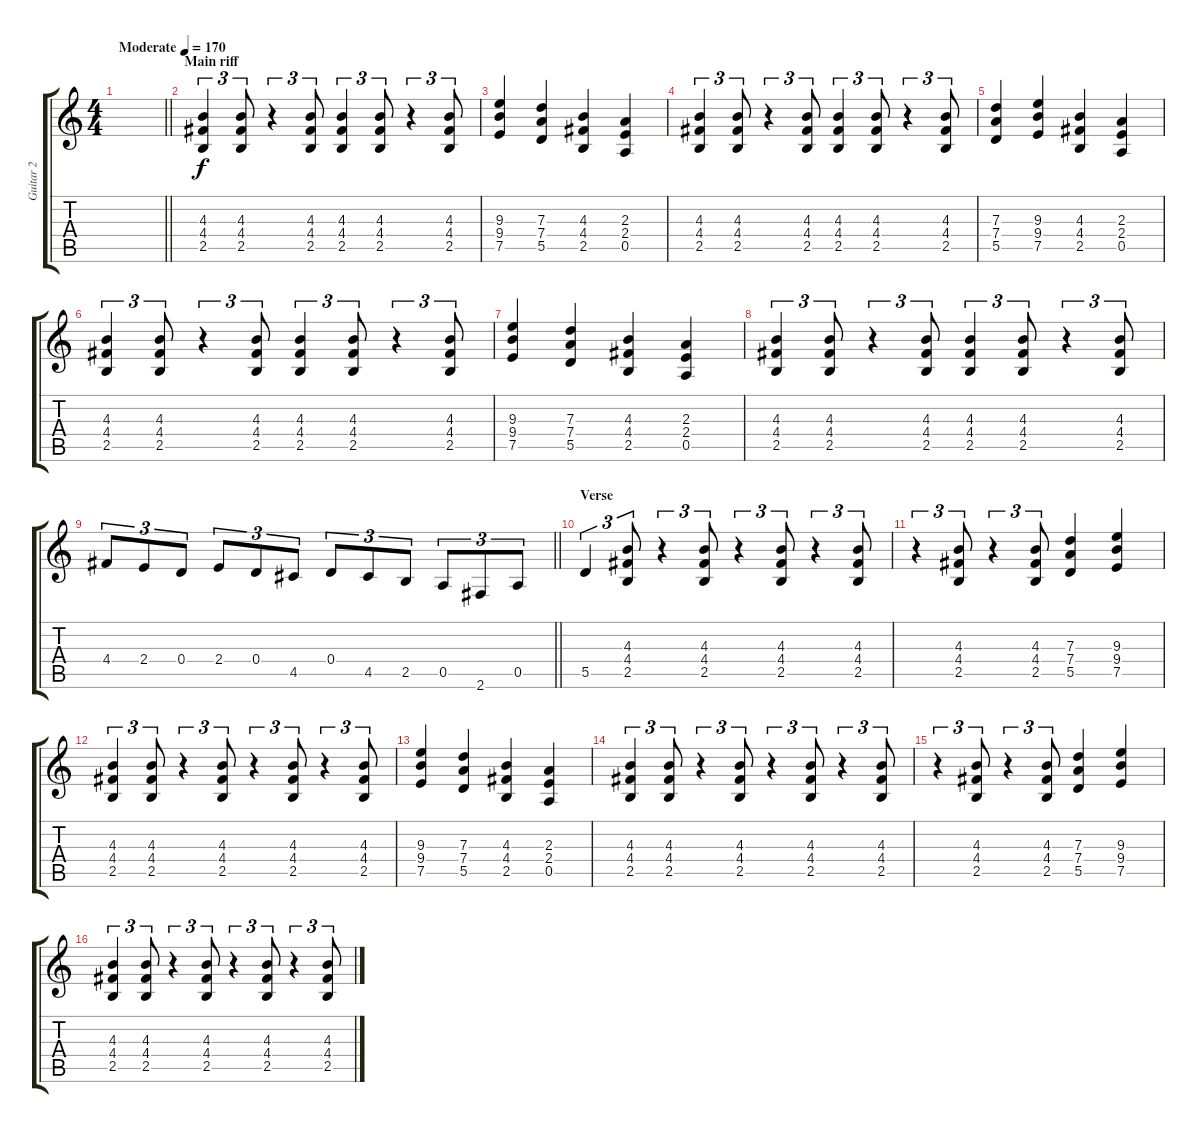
\track ("Guitar 2" "Guitar 2") {instrument distortionguitar}
\staff {score tabs}
\tuning (E4 B3 G3 D3 A2 E2) {hide}
\ts (4 4)
\tempo (170 "Moderate")
\clef g2
\barLineRight lightlight
\ks c
|
\section ("" "Main riff")
(4.3 4.4 2.5).4{tu (3 2)} (4.3 4.4 2.5).8{tu (3 2)} r.4{tu (3 2)} (4.3 4.4 2.5).8{tu (3 2)} (4.3 4.4 2.5).4{tu (3 2)} (4.3 4.4 2.5).8{tu (3 2)} r.4{tu (3 2)} (4.3 4.4 2.5).8{tu (3 2)} |
(9.3 9.4 7.5).4 (7.3 7.4 5.5).4 (4.3 4.4 2.5).4 (2.3 2.4 0.5).4 |
(4.3 4.4 2.5).4{tu (3 2)} (4.3 4.4 2.5).8{tu (3 2)} r.4{tu (3 2)} (4.3 4.4 2.5).8{tu (3 2)} (4.3 4.4 2.5).4{tu (3 2)} (4.3 4.4 2.5).8{tu (3 2)} r.4{tu (3 2)} (4.3 4.4 2.5).8{tu (3 2)} |
(7.3 7.4 5.5).4 (9.3 9.4 7.5).4 (4.3 4.4 2.5).4 (2.3 2.4 0.5).4 |
(4.3 4.4 2.5).4{tu (3 2)} (4.3 4.4 2.5).8{tu (3 2)} r.4{tu (3 2)} (4.3 4.4 2.5).8{tu (3 2)} (4.3 4.4 2.5).4{tu (3 2)} (4.3 4.4 2.5).8{tu (3 2)} r.4{tu (3 2)} (4.3 4.4 2.5).8{tu (3 2)} |
(9.3 9.4 7.5).4 (7.3 7.4 5.5).4 (4.3 4.4 2.5).4 (2.3 2.4 0.5).4 |
(4.3 4.4 2.5).4{tu (3 2)} (4.3 4.4 2.5).8{tu (3 2)} r.4{tu (3 2)} (4.3 4.4 2.5).8{tu (3 2)} (4.3 4.4 2.5).4{tu (3 2)} (4.3 4.4 2.5).8{tu (3 2)} r.4{tu (3 2)} (4.3 4.4 2.5).8{tu (3 2)} |
\barLineRight lightlight
4.4.8{tu (3 2)} 2.4.8{tu (3 2)} 0.4.8{tu (3 2)} 2.4.8{tu (3 2)} 0.4.8{tu (3 2)} 4.5.8{tu (3 2)} 0.4.8{tu (3 2)} 4.5.8{tu (3 2)} 2.5.8{tu (3 2)} 0.5.8{tu (3 2)} 2.6.8{tu (3 2)} 0.5.8{tu (3 2)} |
\section ("" "Verse")
5.5.4{tu (3 2)} (4.3 4.4 2.5).8{tu (3 2)} r.4{tu (3 2)} (4.3 4.4 2.5).8{tu (3 2)} r.4{tu (3 2)} (4.3 4.4 2.5).8{tu (3 2)} r.4{tu (3 2)} (4.3 4.4 2.5).8{tu (3 2)} |
r.4{tu (3 2)} (4.3 4.4 2.5).8{tu (3 2)} r.4{tu (3 2)} (4.3 4.4 2.5).8{tu (3 2)} (7.3 7.4 5.5).4 (9.3 9.4 7.5).4 |
(4.3 4.4 2.5).4{tu (3 2)} (4.3 4.4 2.5).8{tu (3 2)} r.4{tu (3 2)} (4.3 4.4 2.5).8{tu (3 2)} r.4{tu (3 2)} (4.3 4.4 2.5).8{tu (3 2)} r.4{tu (3 2)} (4.3 4.4 2.5).8{tu (3 2)} |
(9.3 9.4 7.5).4 (7.3 7.4 5.5).4 (4.3 4.4 2.5).4 (2.3 2.4 0.5).4 |
(4.3 4.4 2.5).4{tu (3 2)} (4.3 4.4 2.5).8{tu (3 2)} r.4{tu (3 2)} (4.3 4.4 2.5).8{tu (3 2)} r.4{tu (3 2)} (4.3 4.4 2.5).8{tu (3 2)} r.4{tu (3 2)} (4.3 4.4 2.5).8{tu (3 2)} |
r.4{tu (3 2)} (4.3 4.4 2.5).8{tu (3 2)} r.4{tu (3 2)} (4.3 4.4 2.5).8{tu (3 2)} (7.3 7.4 5.5).4 (9.3 9.4 7.5).4 |
(4.3 4.4 2.5).4{tu (3 2)} (4.3 4.4 2.5).8{tu (3 2)} r.4{tu (3 2)} (4.3 4.4 2.5).8{tu (3 2)} r.4{tu (3 2)} (4.3 4.4 2.5).8{tu (3 2)} r.4{tu (3 2)} (4.3 4.4 2.5).8{tu (3 2)}
